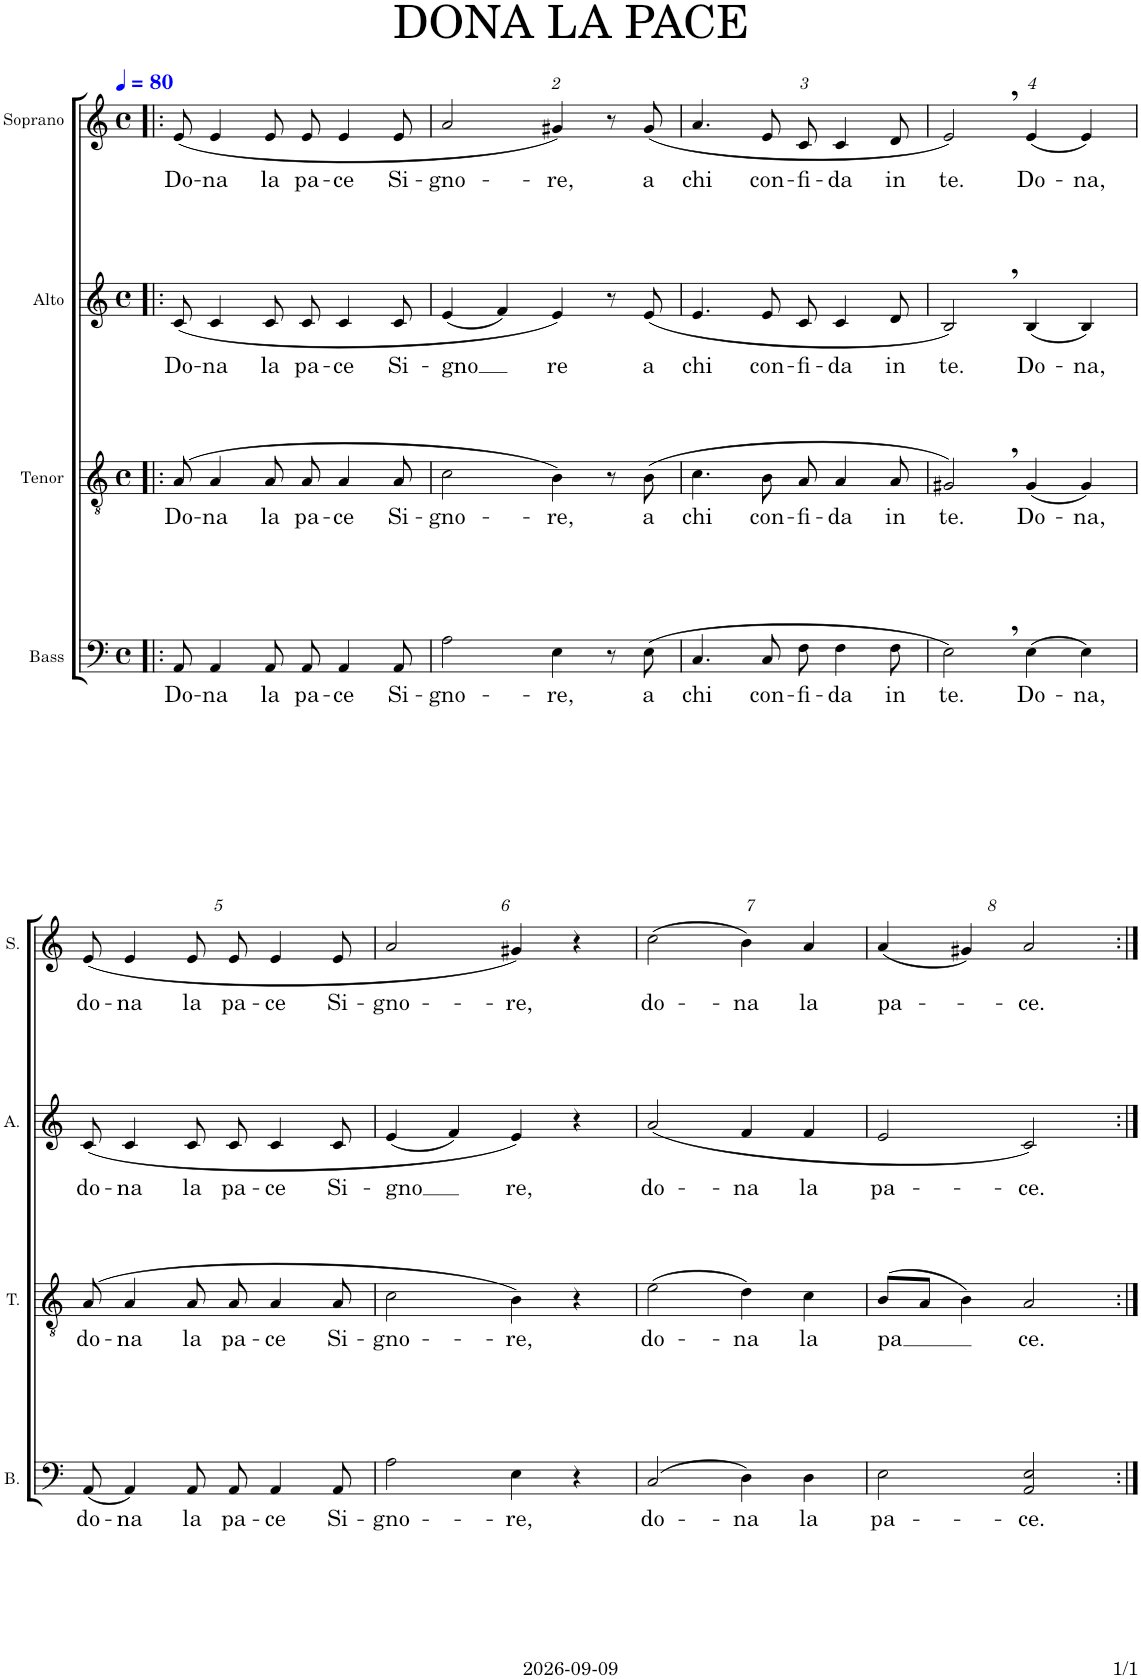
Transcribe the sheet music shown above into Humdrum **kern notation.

**kern	**text	**kern	**text	**kern	**text	**kern	**text
*part4	*part4	*part3	*part3	*part2	*part2	*part1	*part1
*staff4	*staff4	*staff3	*staff3	*staff2	*staff2	*staff1	*staff1
*I"Bass	*	*I"Tenor	*	*I"Alto	*	*I"Soprano	*
*I'B.	*	*I'T.	*	*I'A.	*	*I'S.	*
*clefF4	*	*clefGv2	*	*clefG2	*	*clefG2	*
*k[]	*	*k[]	*	*k[]	*	*k[]	*
*M4/4	*	*M4/4	*	*M4/4	*	*M4/4	*
*met(c)	*	*met(c)	*	*met(c)	*	*met(c)	*
*MM80	*	*MM80	*	*MM80	*	*MM80	*
=1!|:	=1!|:	=1!|:	=1!|:	=1!|:	=1!|:	=1!|:	=1!|:
!	!LO:LY:b	!	!LO:LY:b	!	!LO:LY:b	!	!LO:LY:b
8AA/	Do-	(8A/	Do-	(8c/	Do-	(8e/	Do-
!	!LO:LY:b	!	!LO:LY:b	!	!LO:LY:b	!	!LO:LY:b
4AA/	-na	4A/	-na	4c/	-na	4e/	-na
!	!LO:LY:b	!	!LO:LY:b	!	!LO:LY:b	!	!LO:LY:b
8AA/	la	8A/	la	8c/	la	8e/	la
!	!LO:LY:b	!	!LO:LY:b	!	!LO:LY:b	!	!LO:LY:b
8AA/	pa-	8A/	pa-	8c/	pa-	8e/	pa-
!	!LO:LY:b	!	!LO:LY:b	!	!LO:LY:b	!	!LO:LY:b
4AA/	-ce	4A/	-ce	4c/	-ce	4e/	-ce
!	!LO:LY:b	!	!LO:LY:b	!	!LO:LY:b	!	!LO:LY:b
8AA/	Si-	8A/	Si-	8c/	Si-	8e/	Si-
=2	=2	=2	=2	=2	=2	=2	=2
!	!LO:LY:b	!	!LO:LY:b	!	!LO:LY:b	!	!LO:LY:b
2A\	-gno-	2c\	-gno-	(4e/	-gno	2a/	-gno-
.	.	.	.	4f/)	.	.	.
!	!LO:LY:b	!	!LO:LY:b	!	!LO:LY:b	!	!LO:LY:b
4E\	-re,	4B\)	-re,	4e/)	re	4g#X/)	-re,
8r	.	8r	.	8r	.	8r	.
!	!LO:LY:b	!	!LO:LY:b	!	!LO:LY:b	!	!LO:LY:b
(8E\	a	(8B\	a	(8e/	a	(8g#/	a
=3	=3	=3	=3	=3	=3	=3	=3
!	!LO:LY:b	!	!LO:LY:b	!	!LO:LY:b	!	!LO:LY:b
4.C/	chi	4.c\	chi	4.e/	chi	4.a/	chi
!	!LO:LY:b	!	!LO:LY:b	!	!LO:LY:b	!	!LO:LY:b
8C/	con-	8B\	con-	8e/	con-	8e/	con-
!	!LO:LY:b	!	!LO:LY:b	!	!LO:LY:b	!	!LO:LY:b
8F\	-fi-	8A/	-fi-	8c/	-fi-	8c/	-fi-
!	!LO:LY:b	!	!LO:LY:b	!	!LO:LY:b	!	!LO:LY:b
4F\	-da	4A/	-da	4c/	-da	4c/	-da
!	!LO:LY:b	!	!LO:LY:b	!	!LO:LY:b	!	!LO:LY:b
8F\	in	8A/	in	8d/	in	8d/	in
=4	=4	=4	=4	=4	=4	=4	=4
!	!LO:LY:b	!	!LO:LY:b	!	!LO:LY:b	!	!LO:LY:b
2E,\)	te.	2G#X,/)	te.	2B,/)	te.	2e,/)	te.
!	!LO:LY:b	!	!LO:LY:b	!	!LO:LY:b	!	!LO:LY:b
(4E\	Do-	(4G#/	Do-	(4B/	Do-	(4e/	Do-
!	!LO:LY:b	!	!LO:LY:b	!	!LO:LY:b	!	!LO:LY:b
4E\)	-na,	4G#/)	-na,	4B/)	-na,	4e/)	-na,
!!LO:LB:g=z
=5	=5	=5	=5	=5	=5	=5	=5
!	!LO:LY:b	!	!LO:LY:b	!	!LO:LY:b	!	!LO:LY:b
(8AA/	do-	(8A/	do-	(8c/	do-	(8e/	do-
!	!LO:LY:b	!	!LO:LY:b	!	!LO:LY:b	!	!LO:LY:b
4AA/)	-na	4A/	-na	4c/	-na	4e/	-na
!	!LO:LY:b	!	!LO:LY:b	!	!LO:LY:b	!	!LO:LY:b
8AA/	la	8A/	la	8c/	la	8e/	la
!	!LO:LY:b	!	!LO:LY:b	!	!LO:LY:b	!	!LO:LY:b
8AA/	pa-	8A/	pa-	8c/	pa-	8e/	pa-
!	!LO:LY:b	!	!LO:LY:b	!	!LO:LY:b	!	!LO:LY:b
4AA/	-ce	4A/	-ce	4c/	-ce	4e/	-ce
!	!LO:LY:b	!	!LO:LY:b	!	!LO:LY:b	!	!LO:LY:b
8AA/	Si-	8A/	Si-	8c/	Si-	8e/	Si-
=6	=6	=6	=6	=6	=6	=6	=6
!	!LO:LY:b	!	!LO:LY:b	!	!LO:LY:b	!	!LO:LY:b
2A\	-gno-	2c\	-gno-	(4e/	-gno	2a/	-gno-
.	.	.	.	4f/)	.	.	.
!	!LO:LY:b	!	!LO:LY:b	!	!LO:LY:b	!	!LO:LY:b
4E\	-re,	4B\)	-re,	4e/)	re,	4g#X/)	-re,
4r	.	4r	.	4r	.	4r	.
=7	=7	=7	=7	=7	=7	=7	=7
!	!LO:LY:b	!	!LO:LY:b	!	!LO:LY:b	!	!LO:LY:b
(2C/	do-	(2e\	do-	(2a/	do-	(2cc\	do-
!	!LO:LY:b	!	!LO:LY:b	!	!LO:LY:b	!	!LO:LY:b
4D\)	-na	4d\)	-na	4f/	-na	4b\)	-na
!	!LO:LY:b	!	!LO:LY:b	!	!LO:LY:b	!	!LO:LY:b
4D\	la	4c\	la	4f/	la	4a/	la
=8	=8	=8	=8	=8	=8	=8	=8
!	!LO:LY:b	!	!LO:LY:b	!	!LO:LY:b	!	!LO:LY:b
2E\	pa-	(8B/L	pa	2e/	pa-	(4a/	pa-
.	.	8A/J	.	.	.	.	.
.	.	4B\)	.	.	.	4g#X/)	.
!	!LO:LY:b	!	!LO:LY:b	!	!LO:LY:b	!	!LO:LY:b
2AA/ 2E/	-ce.	2A/	ce.	2c/)	-ce.	2a/	-ce.
=:|!	=:|!	=:|!	=:|!	=:|!	=:|!	=:|!	=:|!
*-	*-	*-	*-	*-	*-	*-	*-
